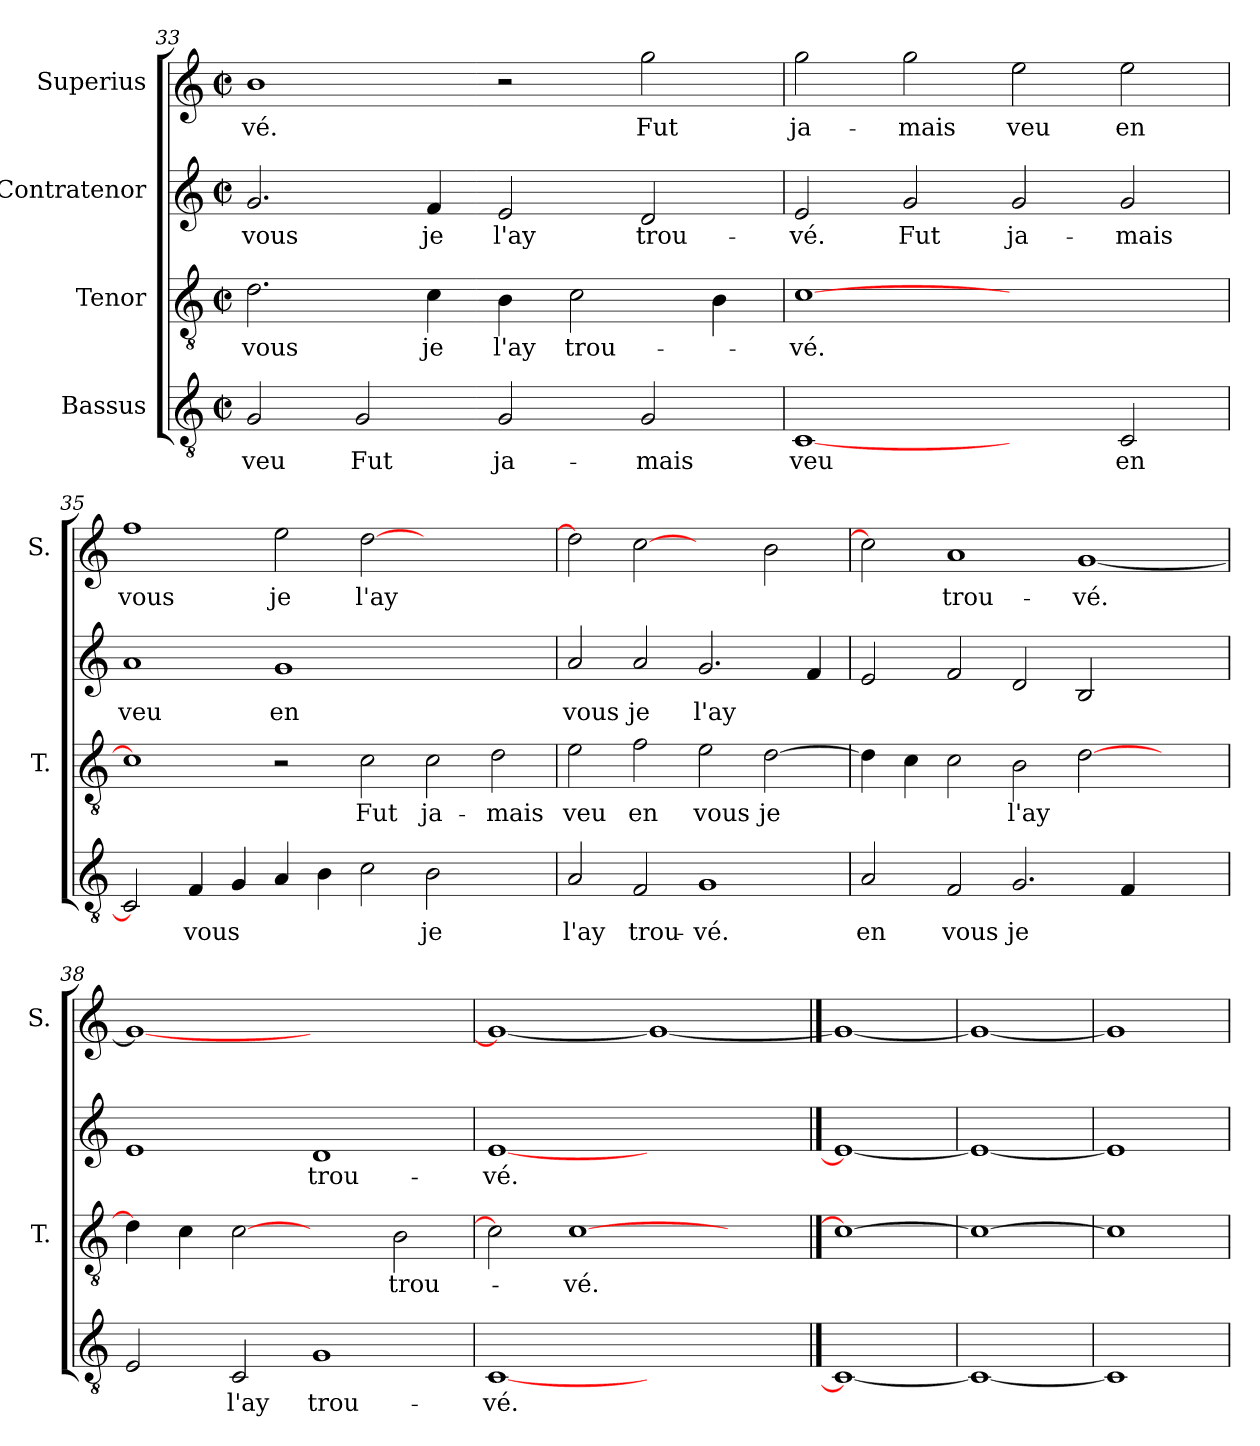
**kern	**text	**kern	**text	**kern	**text	**kern	**text
*part4	*part4	*part3	*part3	*part2	*part2	*part1	*part1
*staff4	*staff4	*staff3	*staff3	*staff2	*staff2	*staff1	*staff1
*I"Bassus	*	*I"Tenor	*	*I"Contratenor	*	*I"Superius	*
*	*	*I'T.	*	*	*	*I'S.	*
*clefGv2	*	*clefGv2	*	*clefG2	*	*clefG2	*
*k[]	*	*k[]	*	*k[]	*	*k[]	*
*C:	*	*C:	*	*C:	*	*C:	*
*M2/2	*	*M2/2	*	*M2/2	*	*M2/2	*
*met(c|)	*	*met(c|)	*	*met(c|)	*	*met(c|)	*
=33	=33	=33	=33	=33	=33	=33	=33
2G/	veu	2.d\	vous	2.g/	vous	1b\	-vé.
2G/	Fut	.	.	.	.	.	.
.	.	4c\	je	4f/	je	.	.
2G/	ja-	4B\	l'ay	2e/	l'ay	2r	.
.	.	2c\	trou-	.	.	.	.
2G/	-mais	.	.	2d/	trou-	2gg\	Fut
.	.	4B\	.	.	.	.	.
=34	=34	=34	=34	=34	=34	=34	=34
[1C/	veu	[1c\	-vé.	2e/	-vé.	2gg\	ja-
.	.	.	.	2g/	Fut	2gg\	-mais
2ryy	.	1ryy	.	2g/	ja-	2ee\	veu
2C/	en	.	.	2g/	-mais	2ee\	en
=35	=35	=35	=35	=35	=35	=35	=35
2C/]	.	1c\]	.	1a/	veu	1ff\	vous
4F/	vous	.	.	.	.	.	.
4G/	.	.	.	.	.	.	.
4A/	.	2r	.	1g/	en	2ee\	je
4B\	.	.	.	.	.	.	.
2c\	.	2c\	Fut	.	.	[2dd\	l'ay
2B\	je	2c\	ja-	1ryy	.	1ryy	.
2ryy	.	2d\	-mais	.	.	.	.
=36	=36	=36	=36	=36	=36	=36	=36
2A/	l'ay	2e\	veu	2a/	vous	2dd\]	.
2F/	trou-	2f\	en	2a/	je	[2cc\	.
1G/	-vé.	2e\	vous	2.g/	l'ay	2ryy	.
.	.	[2d\	je	.	.	2b\	.
.	.	.	.	4f/	.	.	.
!!LO:LB:g=z
=37	=37	=37	=37	=37	=37	=37	=37
2A/	en	4d\]	.	2e/	.	2cc\]	.
.	.	4c\	.	.	.	.	.
2F/	vous	2c\	.	2f/	.	1a/	trou-
2.G/	je	2B\	l'ay	2d/	.	.	.
.	.	[2d\	.	2B/	.	[1g/	-vé.
4F/	.	.	.	.	.	.	.
2ryy	.	2ryy	.	2ryy	.	.	.
=38	=38	=38	=38	=38	=38	=38	=38
2E/	.	4d\]	.	1e/	.	1g/_	.
.	.	4c\	.	.	.	.	.
2C/	l'ay	[2c\	.	.	.	.	.
1G/	trou-	2ryy	.	1d/	trou-	1ryy	.
.	.	2B\	trou-	.	.	.	.
=39	=39	=39	=39	=39	=39	=39	=39
[1C/	-vé.	2c\]	.	[1e/	-vé.	1g/_	.
.	.	[1c\	-vé.	.	.	.	.
1ryy	.	.	.	1ryy	.	1g/_	.
.	.	2ryy	.	.	.	.	.
==40	==40	==40	==40	==40	==40	==40	==40
1C/_	.	1c\_	.	1e/_	.	1g/_	.
=41	=41	=41	=41	=41	=41	=41	=41
1C/_	.	1c\_	.	1e/_	.	1g/_	.
=42	=42	=42	=42	=42	=42	=42	=42
1C/]	.	1c\]	.	1e/]	.	1g/]	.
=	=	=	=	=	=	=	=
*-	*-	*-	*-	*-	*-	*-	*-
